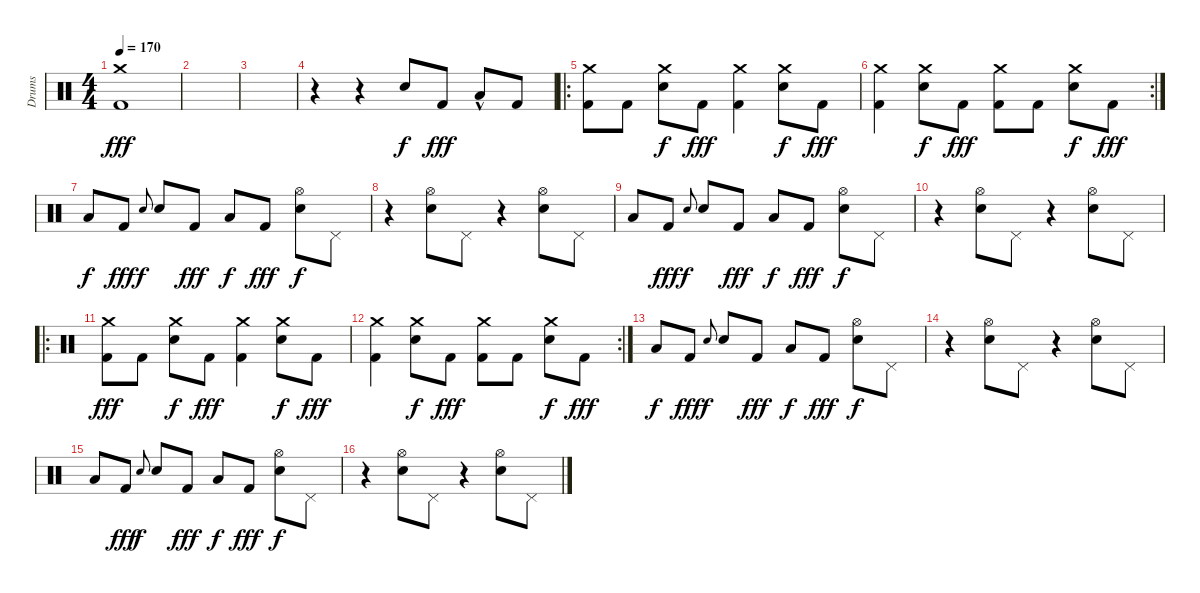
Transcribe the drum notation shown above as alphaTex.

\track ("Drums" "Drums") {instrument percussion}
\staff {score}
\articulation defaults
\ts (4 4)
\tempo 170
\clef neutral
\ks c
("Crash medium (hit)" "Kick (hit) 2").1{dy fff} |
|
|
r.4 r.4 "Electric Snare (hit)".8{dy f} "Kick (hit) 2".8{dy fff} "Low Tom (hit)"{hac}.8 "Kick (hit) 2".8 |
\ro
("Crash medium (hit)" "Kick (hit) 2").8 "Kick (hit) 2".8 ("Crash medium (hit)" "Electric Snare (hit)").8{dy f} "Kick (hit) 2".8{dy fff} ("Crash medium (hit)" "Kick (hit) 2").4 ("Crash medium (hit)" "Electric Snare (hit)").8{dy f} "Kick (hit) 2".8{dy fff} |
\rc 2
("Crash medium (hit)" "Kick (hit) 2").4 ("Crash medium (hit)" "Electric Snare (hit)").8{dy f} "Kick (hit) 2".8{dy fff} ("Crash medium (hit)" "Kick (hit) 2").8 "Kick (hit) 2".8 ("Crash medium (hit)" "Electric Snare (hit)").8{dy f} "Kick (hit) 2".8{dy fff} |
"Low Tom (hit)".8{dy f} "Kick (hit) 2".8{dy fff} "Electric Snare (hit)".8{gr onbeat dy f} "Electric Snare (hit)".8 "Kick (hit) 2".8{dy fff} "Low Tom (hit)".8{dy f} "Kick (hit) 2".8{dy fff} ("Hi-Hat (open)" "Electric Snare (hit)").8{dy f} "Pedal Hi-Hat (hit)".8 |
r.4 ("Hi-Hat (open)" "Electric Snare (hit)").8 "Pedal Hi-Hat (hit)".8 r.4 ("Hi-Hat (open)" "Electric Snare (hit)").8 "Pedal Hi-Hat (hit)".8 |
"Low Tom (hit)".8 "Kick (hit) 2".8{dy fff} "Electric Snare (hit)".8{gr onbeat dy f} "Electric Snare (hit)".8 "Kick (hit) 2".8{dy fff} "Low Tom (hit)".8{dy f} "Kick (hit) 2".8{dy fff} ("Hi-Hat (open)" "Electric Snare (hit)").8{dy f} "Pedal Hi-Hat (hit)".8 |
r.4 ("Hi-Hat (open)" "Electric Snare (hit)").8 "Pedal Hi-Hat (hit)".8 r.4 ("Hi-Hat (open)" "Electric Snare (hit)").8 "Pedal Hi-Hat (hit)".8 |
\ro
("Crash medium (hit)" "Kick (hit) 2").8{dy fff} "Kick (hit) 2".8 ("Crash medium (hit)" "Electric Snare (hit)").8{dy f} "Kick (hit) 2".8{dy fff} ("Crash medium (hit)" "Kick (hit) 2").4 ("Crash medium (hit)" "Electric Snare (hit)").8{dy f} "Kick (hit) 2".8{dy fff} |
\rc 2
("Crash medium (hit)" "Kick (hit) 2").4 ("Crash medium (hit)" "Electric Snare (hit)").8{dy f} "Kick (hit) 2".8{dy fff} ("Crash medium (hit)" "Kick (hit) 2").8 "Kick (hit) 2".8 ("Crash medium (hit)" "Electric Snare (hit)").8{dy f} "Kick (hit) 2".8{dy fff} |
"Low Tom (hit)".8{dy f} "Kick (hit) 2".8{dy fff} "Electric Snare (hit)".8{gr onbeat dy f} "Electric Snare (hit)".8 "Kick (hit) 2".8{dy fff} "Low Tom (hit)".8{dy f} "Kick (hit) 2".8{dy fff} ("Hi-Hat (open)" "Electric Snare (hit)").8{dy f} "Pedal Hi-Hat (hit)".8 |
r.4 ("Hi-Hat (open)" "Electric Snare (hit)").8 "Pedal Hi-Hat (hit)".8 r.4 ("Hi-Hat (open)" "Electric Snare (hit)").8 "Pedal Hi-Hat (hit)".8 |
"Low Tom (hit)".8 "Kick (hit) 2".8{dy fff} "Electric Snare (hit)".8{gr onbeat dy f} "Electric Snare (hit)".8 "Kick (hit) 2".8{dy fff} "Low Tom (hit)".8{dy f} "Kick (hit) 2".8{dy fff} ("Hi-Hat (open)" "Electric Snare (hit)").8{dy f} "Pedal Hi-Hat (hit)".8 |
r.4 ("Hi-Hat (open)" "Electric Snare (hit)").8 "Pedal Hi-Hat (hit)".8 r.4 ("Hi-Hat (open)" "Electric Snare (hit)").8 "Pedal Hi-Hat (hit)".8
